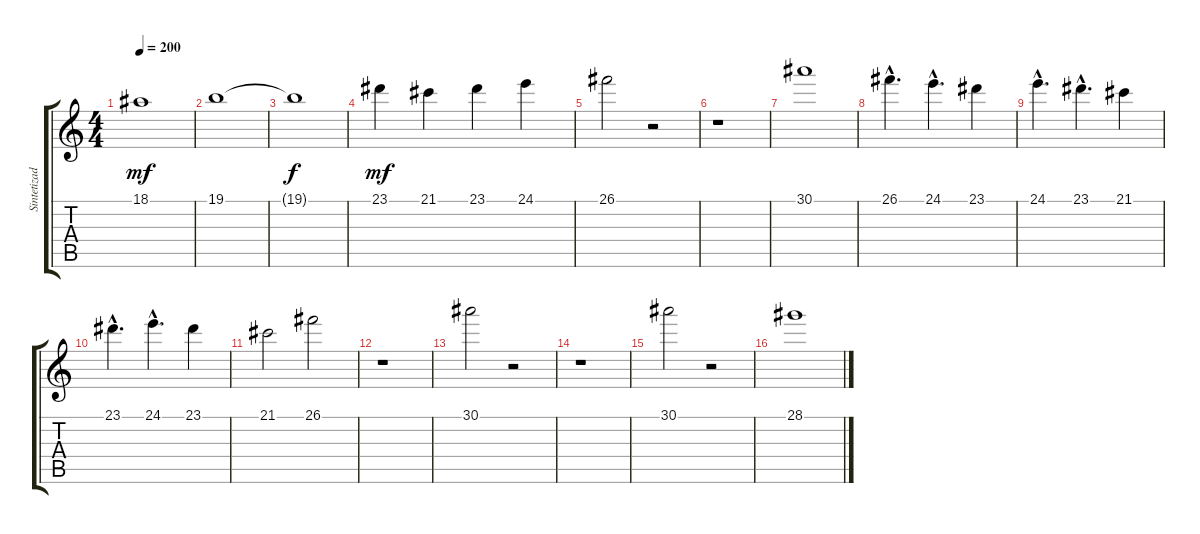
\track ("Sintetizador 2" "Sintetizad") {instrument stringensemble1}
\staff {score tabs}
\tuning (E4 B3 G3 D3 A2 E2) {hide}
\ts (4 4)
\tempo 200
\clef g2
\ks c
18.1.1{dy mf} |
19.1.1 |
19.1{t}.1{dy f} |
23.1.4{dy mf} 21.1.4 23.1.4 24.1.4 |
26.1.2 r.2 |
r.1 |
30.1.1 |
26.1{hac}.4{d} 24.1{hac}.4{d} 23.1.4 |
24.1{hac}.4{d} 23.1{hac}.4{d} 21.1.4 |
23.1{hac}.4{d} 24.1{hac}.4{d} 23.1.4 |
21.1.2 26.1.2 |
r.1 |
30.1.2 r.2 |
r.1 |
30.1.2 r.2 |
28.1.1
